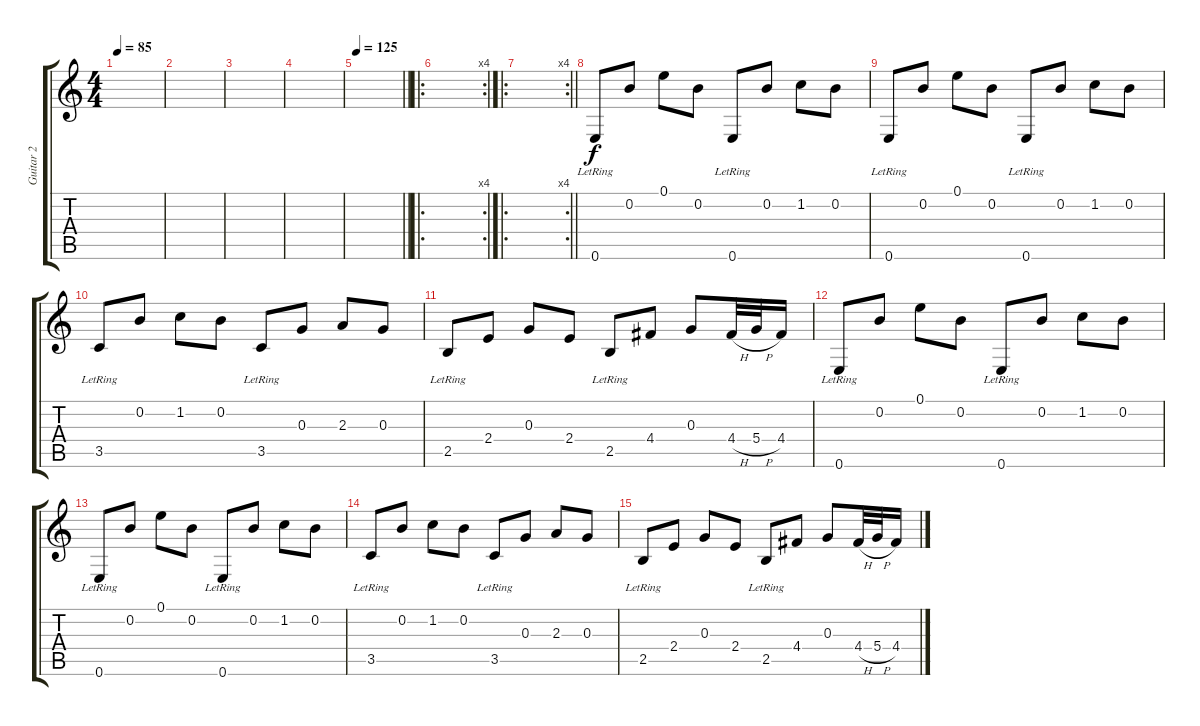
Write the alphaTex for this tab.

\track ("Guitar 2" "Guitar 2") {instrument acousticguitarsteel}
\staff {score tabs}
\tuning (E4 B3 G3 D3 A2 E2) {hide}
\ts (4 4)
\tempo 85
\clef g2
\ks c
|
|
|
|
\tempo 125
\barLineRight lightlight
|
\ro
\rc 4
|
\ro
\rc 4
\barLineRight lightlight
|
0.6{lr}.8 0.2.8 0.1.8 0.2.8 0.6{lr}.8 0.2.8 1.2.8 0.2.8 |
0.6{lr}.8 0.2.8 0.1.8 0.2.8 0.6{lr}.8 0.2.8 1.2.8 0.2.8 |
3.5{lr}.8 0.2.8 1.2.8 0.2.8 3.5{lr}.8 0.3.8 2.3.8 0.3.8 |
2.5{lr}.8 2.4.8 0.3.8 2.4.8 2.5{lr}.8 4.4.8 0.3.8 4.4{h}.32 5.4{h}.32 4.4.16 |
0.6{lr}.8 0.2.8 0.1.8 0.2.8 0.6{lr}.8 0.2.8 1.2.8 0.2.8 |
0.6{lr}.8 0.2.8 0.1.8 0.2.8 0.6{lr}.8 0.2.8 1.2.8 0.2.8 |
3.5{lr}.8 0.2.8 1.2.8 0.2.8 3.5{lr}.8 0.3.8 2.3.8 0.3.8 |
2.5{lr}.8 2.4.8 0.3.8 2.4.8 2.5{lr}.8 4.4.8 0.3.8 4.4{h}.32 5.4{h}.32 4.4.16
